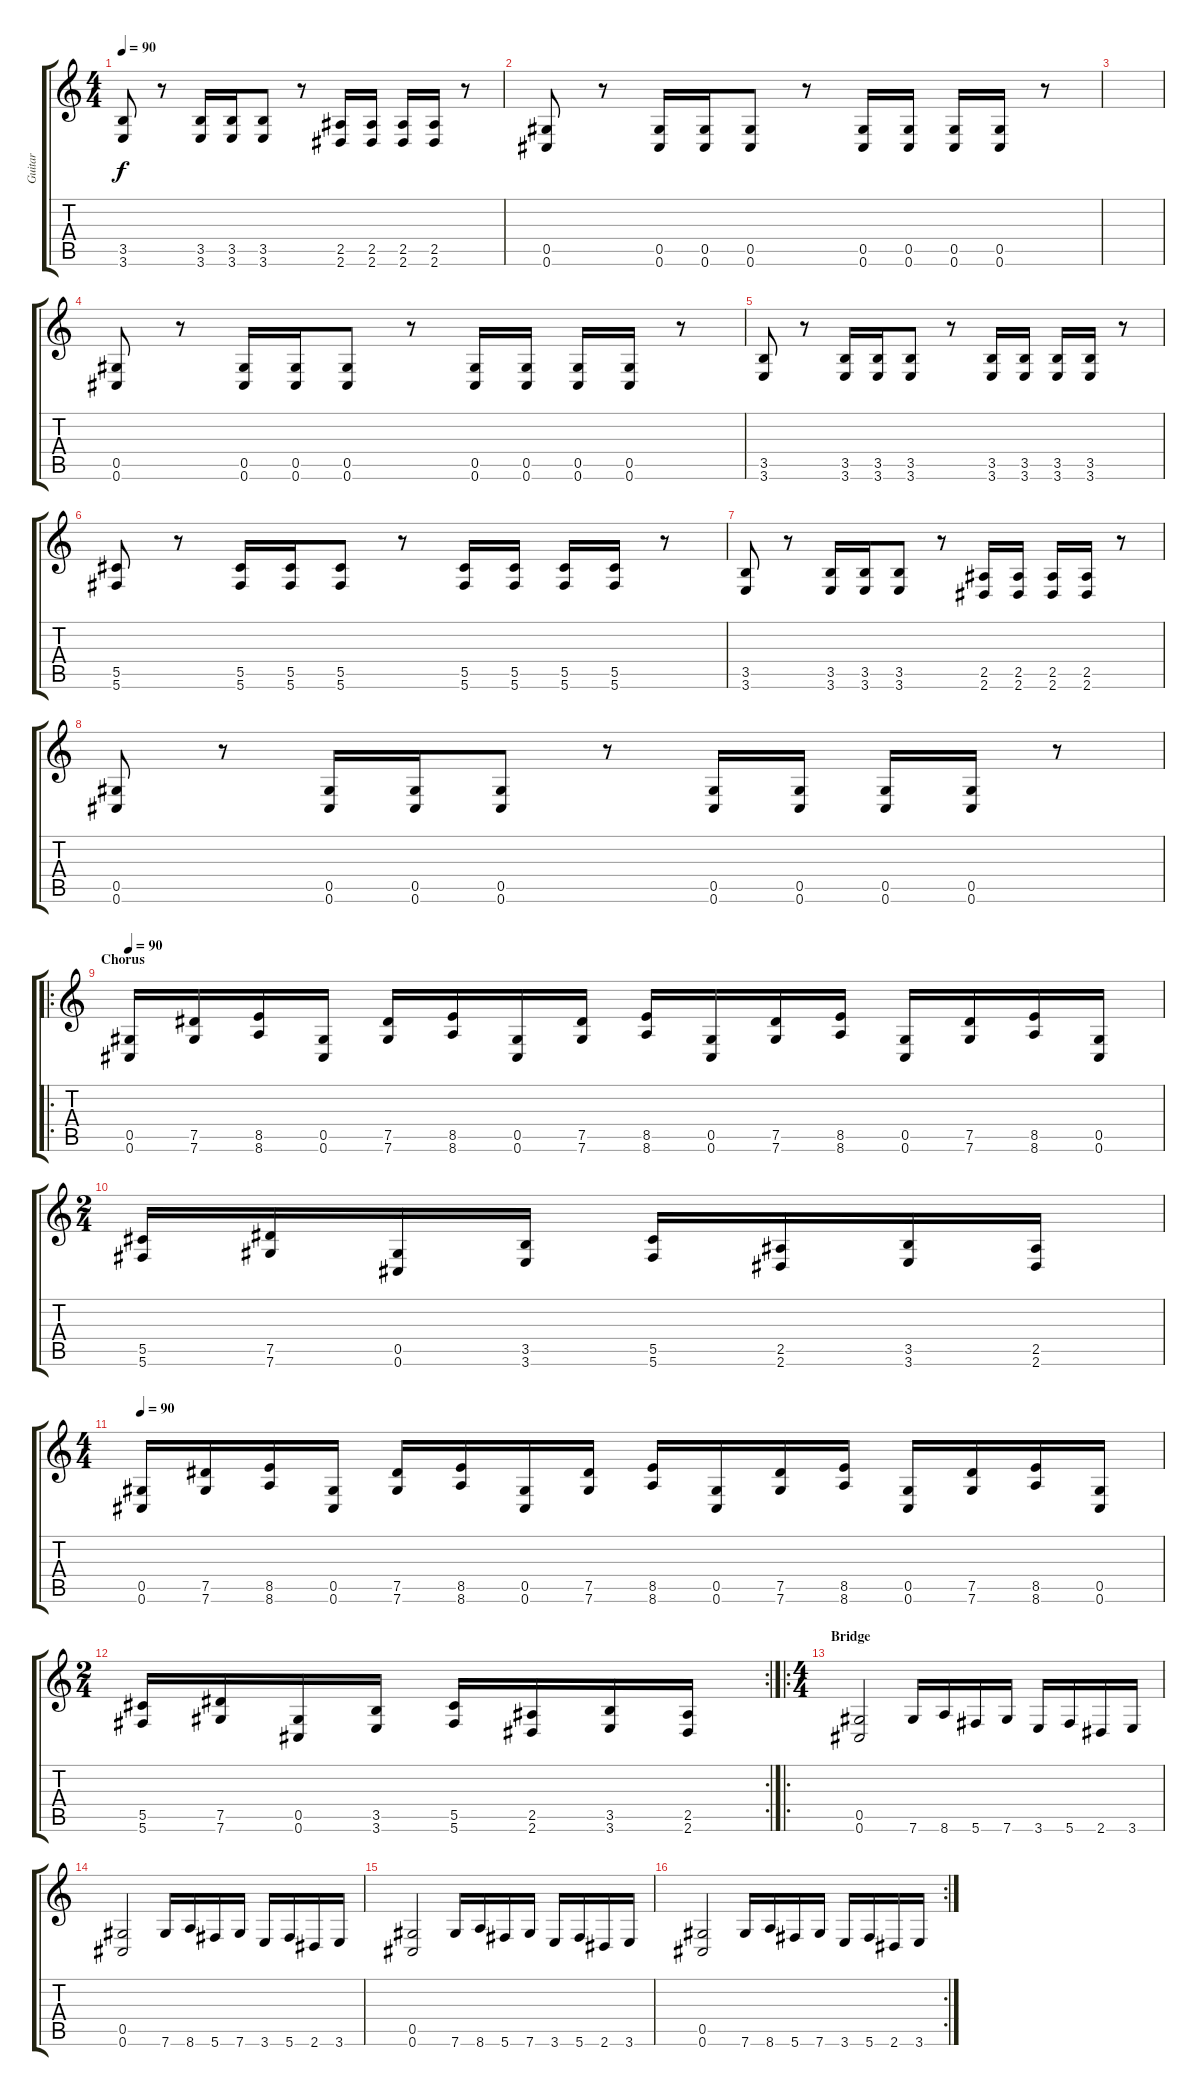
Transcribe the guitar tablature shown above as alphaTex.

\track ("Guitar" "Guitar") {instrument distortionguitar}
\staff {score tabs}
\tuning (Db4 Bb3 Gb3 Db3 Ab2 Db2) {hide}
\ts (4 4)
\tempo 90
\clef g2
\ks c
(3.5 3.6).8{dy f} r.8 (3.5 3.6).16 (3.5 3.6).16 (3.5 3.6).8 r.8 (2.5 2.6).16 (2.5 2.6).16 (2.5 2.6).16 (2.5 2.6).16 r.8 |
(0.5 0.6).8 r.8 (0.5 0.6).16 (0.5 0.6).16 (0.5 0.6).8 r.8 (0.5 0.6).16 (0.5 0.6).16 (0.5 0.6).16 (0.5 0.6).16 r.8 |
|
(0.5 0.6).8 r.8 (0.5 0.6).16 (0.5 0.6).16 (0.5 0.6).8 r.8 (0.5 0.6).16 (0.5 0.6).16 (0.5 0.6).16 (0.5 0.6).16 r.8 |
(3.5 3.6).8 r.8 (3.5 3.6).16 (3.5 3.6).16 (3.5 3.6).8 r.8 (3.5 3.6).16 (3.5 3.6).16 (3.5 3.6).16 (3.5 3.6).16 r.8 |
(5.5 5.6).8 r.8 (5.5 5.6).16 (5.5 5.6).16 (5.5 5.6).8 r.8 (5.5 5.6).16 (5.5 5.6).16 (5.5 5.6).16 (5.5 5.6).16 r.8 |
(3.5 3.6).8 r.8 (3.5 3.6).16 (3.5 3.6).16 (3.5 3.6).8 r.8 (2.5 2.6).16 (2.5 2.6).16 (2.5 2.6).16 (2.5 2.6).16 r.8 |
(0.5 0.6).8 r.8 (0.5 0.6).16 (0.5 0.6).16 (0.5 0.6).8 r.8 (0.5 0.6).16 (0.5 0.6).16 (0.5 0.6).16 (0.5 0.6).16 r.8 |
\ro
\section ("" "Chorus")
\tempo 90
(0.5 0.6).16 (7.5 7.6).16 (8.5 8.6).16 (0.5 0.6).16 (7.5 7.6).16 (8.5 8.6).16 (0.5 0.6).16 (7.5 7.6).16 (8.5 8.6).16 (0.5 0.6).16 (7.5 7.6).16 (8.5 8.6).16 (0.5 0.6).16 (7.5 7.6).16 (8.5 8.6).16 (0.5 0.6).16 |
\ts (2 4)
(5.5 5.6).16 (7.5 7.6).16 (0.5 0.6).16 (3.5 3.6).16 (5.5 5.6).16 (2.5 2.6).16 (3.5 3.6).16 (2.5 2.6).16 |
\ts (4 4)
\tempo 90
(0.5 0.6).16 (7.5 7.6).16 (8.5 8.6).16 (0.5 0.6).16 (7.5 7.6).16 (8.5 8.6).16 (0.5 0.6).16 (7.5 7.6).16 (8.5 8.6).16 (0.5 0.6).16 (7.5 7.6).16 (8.5 8.6).16 (0.5 0.6).16 (7.5 7.6).16 (8.5 8.6).16 (0.5 0.6).16 |
\rc 2
\ts (2 4)
(5.5 5.6).16 (7.5 7.6).16 (0.5 0.6).16 (3.5 3.6).16 (5.5 5.6).16 (2.5 2.6).16 (3.5 3.6).16 (2.5 2.6).16 |
\ro
\ts (4 4)
\section ("" "Bridge")
(0.5 0.6).2 7.6.16 8.6.16 5.6.16 7.6.16 3.6.16 5.6.16 2.6.16 3.6.16 |
(0.5 0.6).2 7.6.16 8.6.16 5.6.16 7.6.16 3.6.16 5.6.16 2.6.16 3.6.16 |
(0.5 0.6).2 7.6.16 8.6.16 5.6.16 7.6.16 3.6.16 5.6.16 2.6.16 3.6.16 |
\rc 2
(0.5 0.6).2 7.6.16 8.6.16 5.6.16 7.6.16 3.6.16 5.6.16 2.6.16 3.6.16
